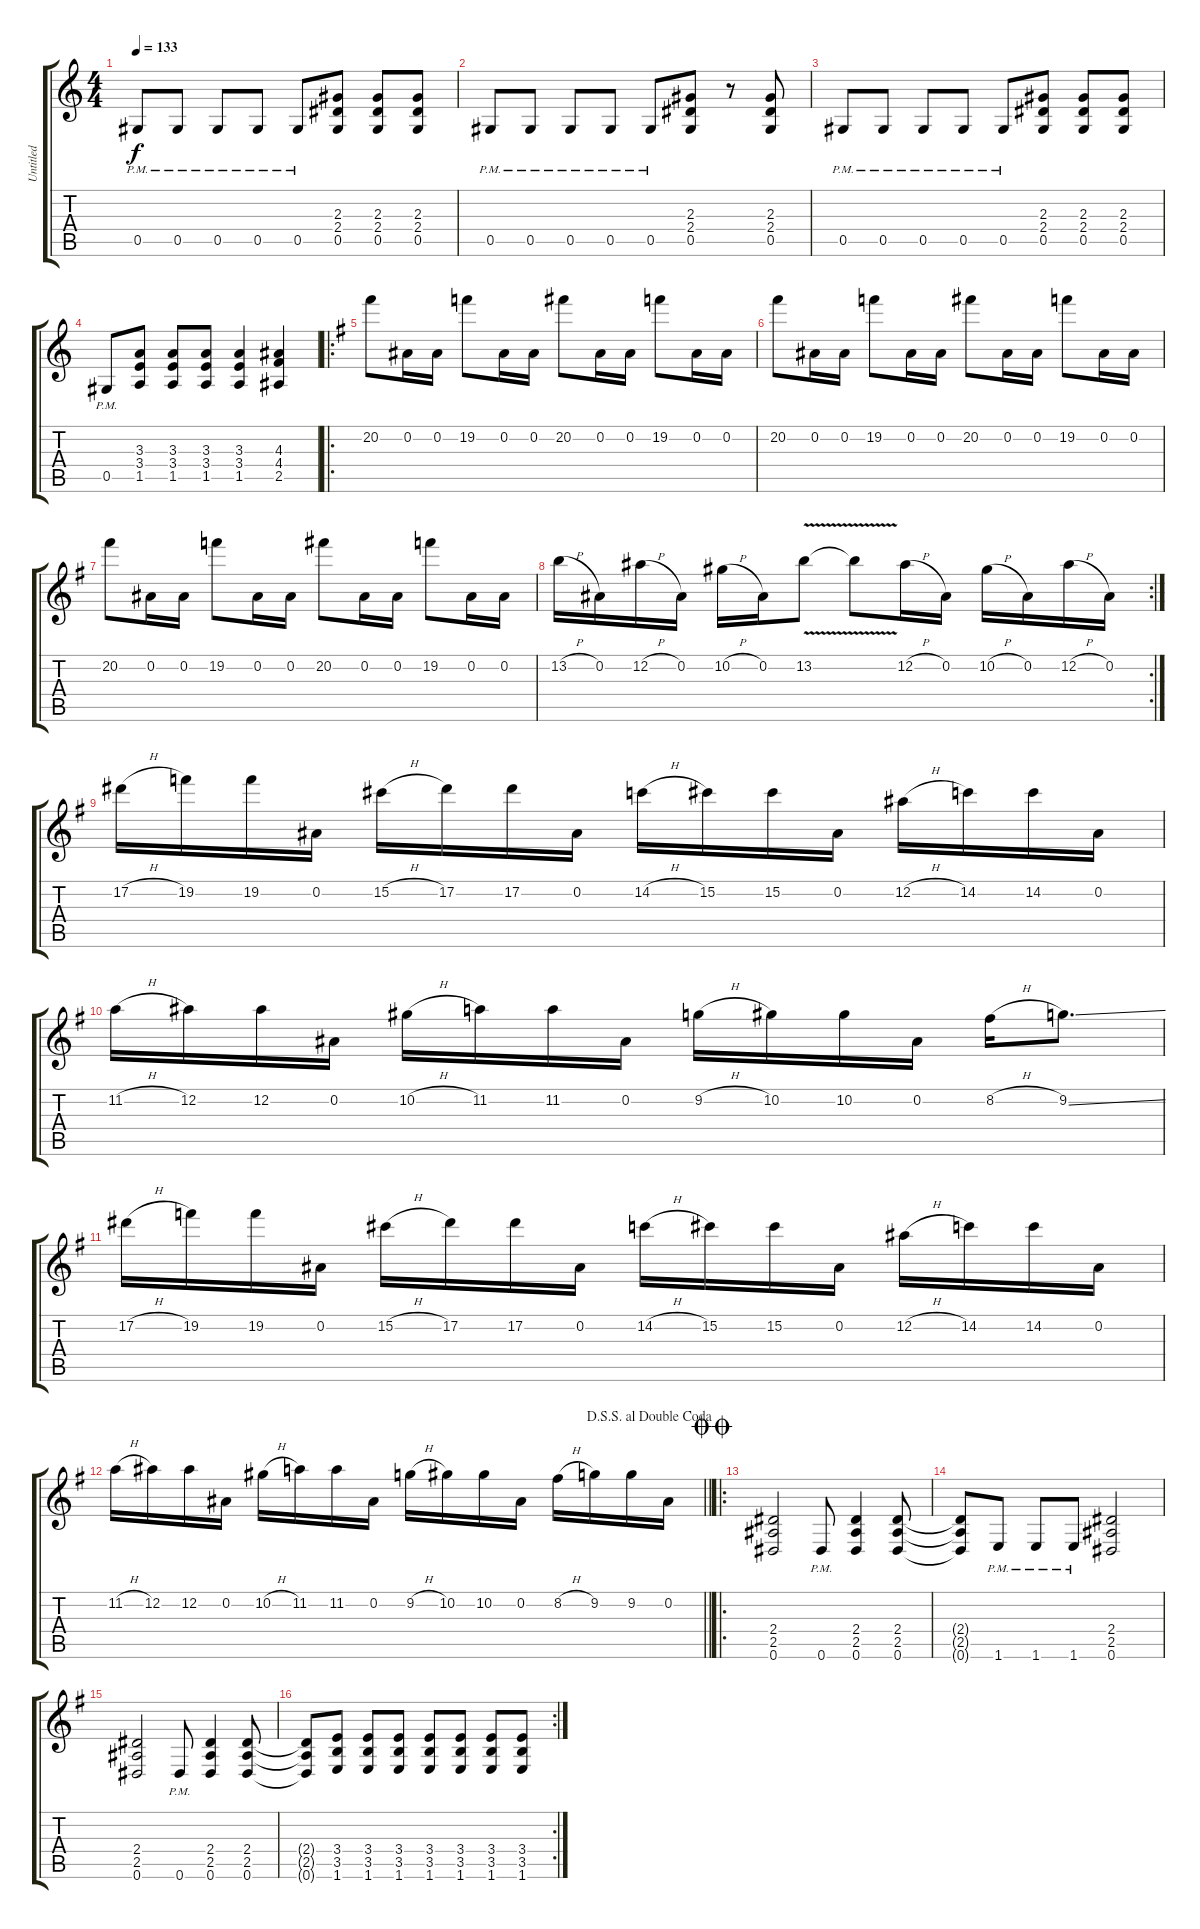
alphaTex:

\track ("Untitled" "Untitled") {instrument distortionguitar}
\staff {score tabs}
\tuning (Eb4 Bb3 Gb3 Db3 Ab2 Eb2) {hide}
\ts (4 4)
\tempo 133
\clef g2
\ks c
0.5{pm}.8{dy f} 0.5{pm}.8 0.5{pm}.8 0.5{pm}.8 0.5{pm}.8 (2.3 2.4 0.5).8 (2.3 2.4 0.5).8 (2.3 2.4 0.5).8 |
0.5{pm}.8 0.5{pm}.8 0.5{pm}.8 0.5{pm}.8 0.5{pm}.8 (2.3 2.4 0.5).8 r.8 (2.3 2.4 0.5).8 |
0.5{pm}.8 0.5{pm}.8 0.5{pm}.8 0.5{pm}.8 0.5{pm}.8 (2.3 2.4 0.5).8 (2.3 2.4 0.5).8 (2.3 2.4 0.5).8 |
0.5{pm}.8 (3.3 3.4 1.5).8 (3.3 3.4 1.5).8 (3.3 3.4 1.5).8 (3.3 3.4 1.5).4 (4.3 4.4 2.5).4 |
\ro
\ks g
20.2.8 0.2.16 0.2.16 19.2.8 0.2.16 0.2.16 20.2.8 0.2.16 0.2.16 19.2.8 0.2.16 0.2.16 |
20.2.8 0.2.16 0.2.16 19.2.8 0.2.16 0.2.16 20.2.8 0.2.16 0.2.16 19.2.8 0.2.16 0.2.16 |
20.2.8 0.2.16 0.2.16 19.2.8 0.2.16 0.2.16 20.2.8 0.2.16 0.2.16 19.2.8 0.2.16 0.2.16 |
\rc 2
13.2{h}.16 0.2.16 12.2{h}.16 0.2.16 10.2{h}.16 0.2.16 13.2{v}.8 13.2{v t}.8 12.2{h}.16 0.2.16 10.2{h}.16 0.2.16 12.2{h}.16 0.2.16 |
17.2{h}.16 19.2.16 19.2.16 0.2.16 15.2{h}.16 17.2.16 17.2.16 0.2.16 14.2{h}.16 15.2.16 15.2.16 0.2.16 12.2{h}.16 14.2.16 14.2.16 0.2.16 |
11.2{h}.16 12.2.16 12.2.16 0.2.16 10.2{h}.16 11.2.16 11.2.16 0.2.16 9.2{h}.16 10.2.16 10.2.16 0.2.16 8.2{h}.16 9.2{ss}.8{d} |
17.2{h}.16 19.2.16 19.2.16 0.2.16 15.2{h}.16 17.2.16 17.2.16 0.2.16 14.2{h}.16 15.2.16 15.2.16 0.2.16 12.2{h}.16 14.2.16 14.2.16 0.2.16 |
\jump dalsegnosegnoaldoublecoda
\barLineRight lightlight
11.2{h}.16 12.2.16 12.2.16 0.2.16 10.2{h}.16 11.2.16 11.2.16 0.2.16 9.2{h}.16 10.2.16 10.2.16 0.2.16 8.2{h}.16 9.2.16 9.2.16 0.2.16 |
\ro
\jump doublecoda
(2.4 2.5 0.6).2 0.6{pm}.8 (2.4 2.5 0.6).4 (2.4 2.5 0.6).8 |
(2.4{t} 2.5{t} 0.6{t}).8 1.6{pm}.8 1.6{pm}.8 1.6{pm}.8 (2.4 2.5 0.6).2 |
(2.4 2.5 0.6).2 0.6{pm}.8 (2.4 2.5 0.6).4 (2.4 2.5 0.6).8 |
\rc 2
(2.4{t} 2.5{t} 0.6{t}).8 (3.4 3.5 1.6).8 (3.4 3.5 1.6).8 (3.4 3.5 1.6).8 (3.4 3.5 1.6).8 (3.4 3.5 1.6).8 (3.4 3.5 1.6).8 (3.4 3.5 1.6).8
